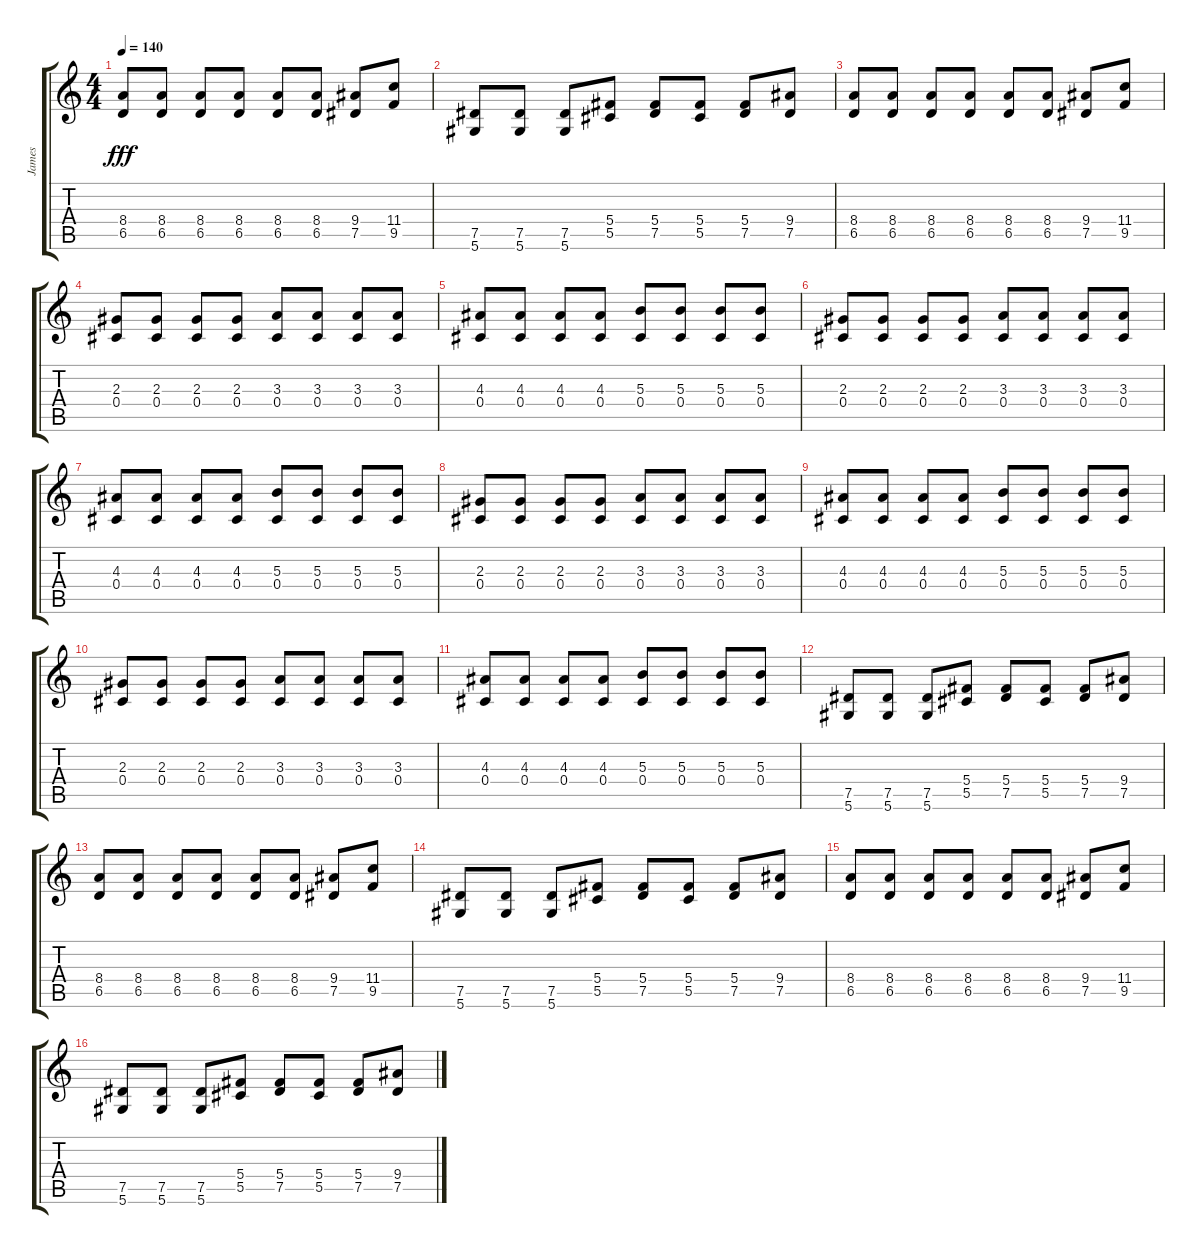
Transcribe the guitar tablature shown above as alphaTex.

\track ("James" "James") {instrument overdrivenguitar}
\staff {score tabs}
\tuning (Eb4 Bb3 Gb3 Db3 Ab2 Eb2) {hide}
\ts (4 4)
\tempo 140
\clef g2
\ks c
(8.4 6.5).8{dy fff} (8.4 6.5).8 (8.4 6.5).8 (8.4 6.5).8 (8.4 6.5).8 (8.4 6.5).8 (9.4 7.5).8 (11.4 9.5).8 |
(7.5 5.6).8 (7.5 5.6).8 (7.5 5.6).8 (5.4 5.5).8 (5.4 7.5).8 (5.4 5.5).8 (5.4 7.5).8 (9.4 7.5).8 |
(8.4 6.5).8 (8.4 6.5).8 (8.4 6.5).8 (8.4 6.5).8 (8.4 6.5).8 (8.4 6.5).8 (9.4 7.5).8 (11.4 9.5).8 |
(2.3 0.4).8 (2.3 0.4).8 (2.3 0.4).8 (2.3 0.4).8 (3.3 0.4).8 (3.3 0.4).8 (3.3 0.4).8 (3.3 0.4).8 |
(4.3 0.4).8 (4.3 0.4).8 (4.3 0.4).8 (4.3 0.4).8 (5.3 0.4).8 (5.3 0.4).8 (5.3 0.4).8 (5.3 0.4).8 |
(2.3 0.4).8 (2.3 0.4).8 (2.3 0.4).8 (2.3 0.4).8 (3.3 0.4).8 (3.3 0.4).8 (3.3 0.4).8 (3.3 0.4).8 |
(4.3 0.4).8 (4.3 0.4).8 (4.3 0.4).8 (4.3 0.4).8 (5.3 0.4).8 (5.3 0.4).8 (5.3 0.4).8 (5.3 0.4).8 |
(2.3 0.4).8 (2.3 0.4).8 (2.3 0.4).8 (2.3 0.4).8 (3.3 0.4).8 (3.3 0.4).8 (3.3 0.4).8 (3.3 0.4).8 |
(4.3 0.4).8 (4.3 0.4).8 (4.3 0.4).8 (4.3 0.4).8 (5.3 0.4).8 (5.3 0.4).8 (5.3 0.4).8 (5.3 0.4).8 |
(2.3 0.4).8 (2.3 0.4).8 (2.3 0.4).8 (2.3 0.4).8 (3.3 0.4).8 (3.3 0.4).8 (3.3 0.4).8 (3.3 0.4).8 |
(4.3 0.4).8 (4.3 0.4).8 (4.3 0.4).8 (4.3 0.4).8 (5.3 0.4).8 (5.3 0.4).8 (5.3 0.4).8 (5.3 0.4).8 |
(7.5 5.6).8 (7.5 5.6).8 (7.5 5.6).8 (5.4 5.5).8 (5.4 7.5).8 (5.4 5.5).8 (5.4 7.5).8 (9.4 7.5).8 |
(8.4 6.5).8 (8.4 6.5).8 (8.4 6.5).8 (8.4 6.5).8 (8.4 6.5).8 (8.4 6.5).8 (9.4 7.5).8 (11.4 9.5).8 |
(7.5 5.6).8 (7.5 5.6).8 (7.5 5.6).8 (5.4 5.5).8 (5.4 7.5).8 (5.4 5.5).8 (5.4 7.5).8 (9.4 7.5).8 |
(8.4 6.5).8 (8.4 6.5).8 (8.4 6.5).8 (8.4 6.5).8 (8.4 6.5).8 (8.4 6.5).8 (9.4 7.5).8 (11.4 9.5).8 |
(7.5 5.6).8 (7.5 5.6).8 (7.5 5.6).8 (5.4 5.5).8 (5.4 7.5).8 (5.4 5.5).8 (5.4 7.5).8 (9.4 7.5).8
